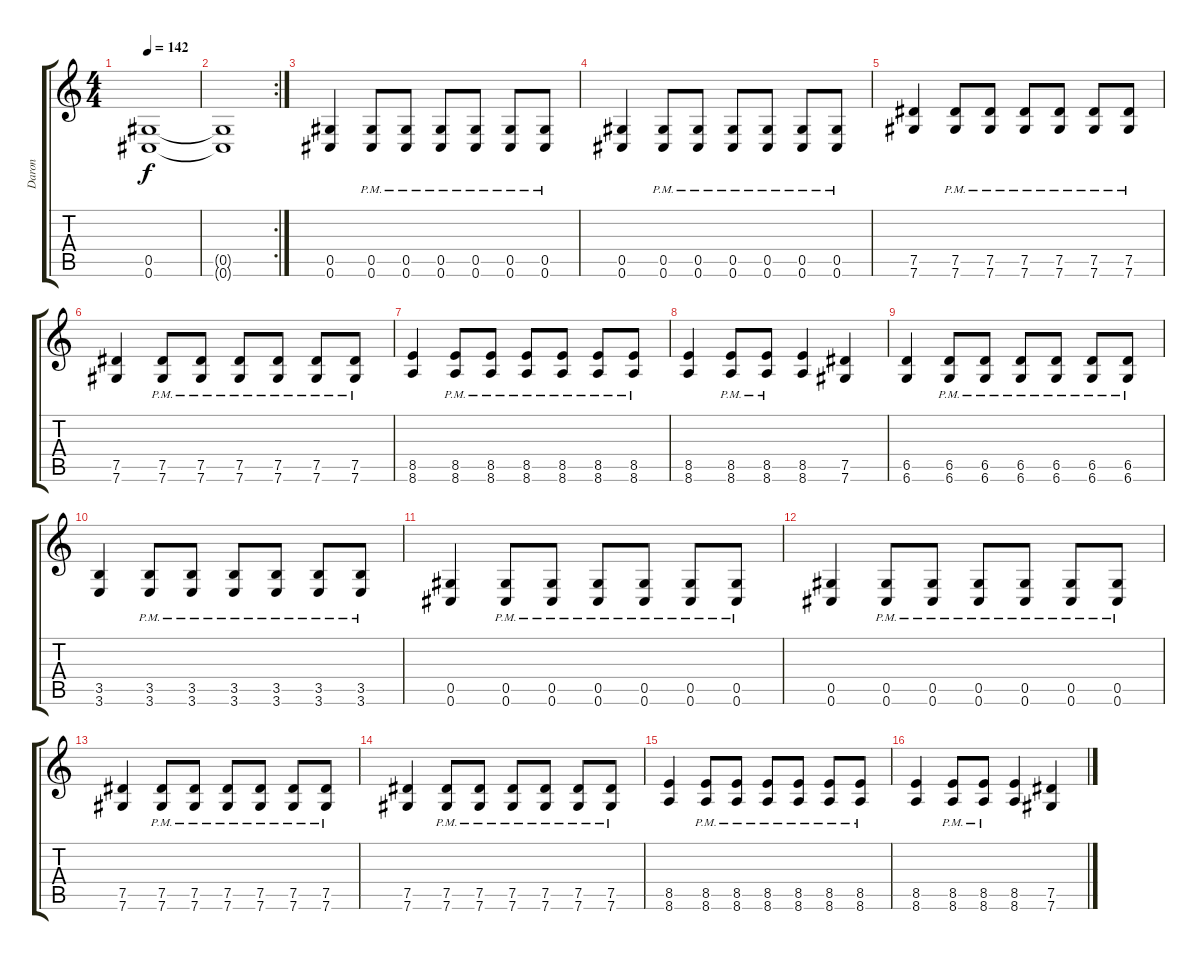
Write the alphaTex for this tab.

\track ("Daron " "Daron ") {instrument overdrivenguitar}
\staff {score tabs}
\tuning (Eb4 Bb3 Gb3 Db3 Ab2 Db2) {hide}
\ts (4 4)
\tempo 142
\clef g2
\ks c
(0.5 0.6).1{dy f} |
\rc 2
(0.5{t} 0.6{t}).1 |
(0.5 0.6).4{volume 16} (0.5{pm} 0.6{pm}).8 (0.5{pm} 0.6{pm}).8 (0.5{pm} 0.6{pm}).8 (0.5{pm} 0.6{pm}).8 (0.5{pm} 0.6{pm}).8 (0.5{pm} 0.6{pm}).8 |
(0.5 0.6).4 (0.5{pm} 0.6{pm}).8 (0.5{pm} 0.6{pm}).8 (0.5{pm} 0.6{pm}).8 (0.5{pm} 0.6{pm}).8 (0.5{pm} 0.6{pm}).8 (0.5{pm} 0.6{pm}).8 |
(7.5 7.6).4 (7.5{pm} 7.6{pm}).8 (7.5{pm} 7.6{pm}).8 (7.5{pm} 7.6{pm}).8 (7.5{pm} 7.6{pm}).8 (7.5{pm} 7.6{pm}).8 (7.5{pm} 7.6{pm}).8 |
(7.5 7.6).4 (7.5{pm} 7.6{pm}).8 (7.5{pm} 7.6{pm}).8 (7.5{pm} 7.6{pm}).8 (7.5{pm} 7.6{pm}).8 (7.5{pm} 7.6{pm}).8 (7.5{pm} 7.6{pm}).8 |
(8.5 8.6).4 (8.5{pm} 8.6{pm}).8 (8.5{pm} 8.6{pm}).8 (8.5{pm} 8.6{pm}).8 (8.5{pm} 8.6{pm}).8 (8.5{pm} 8.6{pm}).8 (8.5{pm} 8.6{pm}).8 |
(8.5 8.6).4 (8.5{pm} 8.6{pm}).8 (8.5{pm} 8.6{pm}).8 (8.5 8.6).4 (7.5 7.6).4 |
(6.5 6.6).4 (6.5{pm} 6.6{pm}).8 (6.5{pm} 6.6{pm}).8 (6.5{pm} 6.6{pm}).8 (6.5{pm} 6.6{pm}).8 (6.5{pm} 6.6{pm}).8 (6.5{pm} 6.6{pm}).8 |
(3.5 3.6).4 (3.5{pm} 3.6{pm}).8 (3.5{pm} 3.6{pm}).8 (3.5{pm} 3.6{pm}).8 (3.5{pm} 3.6{pm}).8 (3.5{pm} 3.6{pm}).8 (3.5{pm} 3.6{pm}).8 |
(0.5 0.6).4 (0.5{pm} 0.6{pm}).8 (0.5{pm} 0.6{pm}).8 (0.5{pm} 0.6{pm}).8 (0.5{pm} 0.6{pm}).8 (0.5{pm} 0.6{pm}).8 (0.5{pm} 0.6{pm}).8 |
(0.5 0.6).4 (0.5{pm} 0.6{pm}).8 (0.5{pm} 0.6{pm}).8 (0.5{pm} 0.6{pm}).8 (0.5{pm} 0.6{pm}).8 (0.5{pm} 0.6{pm}).8 (0.5{pm} 0.6{pm}).8 |
(7.5 7.6).4 (7.5{pm} 7.6{pm}).8 (7.5{pm} 7.6{pm}).8 (7.5{pm} 7.6{pm}).8 (7.5{pm} 7.6{pm}).8 (7.5{pm} 7.6{pm}).8 (7.5{pm} 7.6{pm}).8 |
(7.5 7.6).4 (7.5{pm} 7.6{pm}).8 (7.5{pm} 7.6{pm}).8 (7.5{pm} 7.6{pm}).8 (7.5{pm} 7.6{pm}).8 (7.5{pm} 7.6{pm}).8 (7.5{pm} 7.6{pm}).8 |
(8.5 8.6).4 (8.5{pm} 8.6{pm}).8 (8.5{pm} 8.6{pm}).8 (8.5{pm} 8.6{pm}).8 (8.5{pm} 8.6{pm}).8 (8.5{pm} 8.6{pm}).8 (8.5{pm} 8.6{pm}).8 |
(8.5 8.6).4 (8.5{pm} 8.6{pm}).8 (8.5{pm} 8.6{pm}).8 (8.5 8.6).4 (7.5 7.6).4
